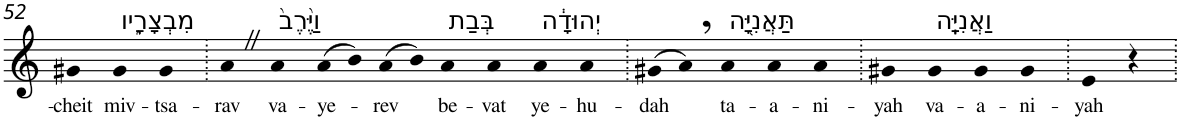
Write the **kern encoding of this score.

**kern	**text
*part1	*part1
*staff1	*staff1
*I"Piano	*
*I'Pno	*
!!LO:PB:g=z
*clefG2	*
*k[]	*
=52	=52
!	!LO:LY:b
4g#X	-cheit
!LO:TX:a:t=מִבְצָרָ֑יו	!
!	!LO:LY:b
4g#	miv-
!	!LO:LY:b
4g#	-tsa-
=53.	=53.
!	!LO:LY:b
4aZ	-rav
!LO:TX:a:t=וַיֶּ֙רֶב֙	!
!	!LO:LY:b
4a	va-
!	!LO:LY:b
(>8a	-ye-
8b)	.
!	!LO:LY:b
(>8a	-rev
8b)	.
!LO:TX:a:t=בְּבַת	!
!	!LO:LY:b
4a	be-
!	!LO:LY:b
4a	-vat
!LO:TX:a:t=יְהוּדָ֔ה	!
!	!LO:LY:b
4a	ye-
!	!LO:LY:b
4a	-hu-
=54.	=54.
!	!LO:LY:b
(>8g#X	-dah
8a,)	.
!LO:TX:a:t=תַּאֲנִיָּ֖ה	!
!	!LO:LY:b
4a	ta-
!	!LO:LY:b
4a	-a-
!	!LO:LY:b
4a	-ni-
=55.	=55.
!	!LO:LY:b
4g#X	-yah
!LO:TX:a:t=וַאֲנִיָּֽה	!
!	!LO:LY:b
4g#	va-
!	!LO:LY:b
4g#	-a-
!	!LO:LY:b
4g#	-ni-
=56.	=56.
!	!LO:LY:b
4e	-yah
4r	.
=.	=.
*-	*-
